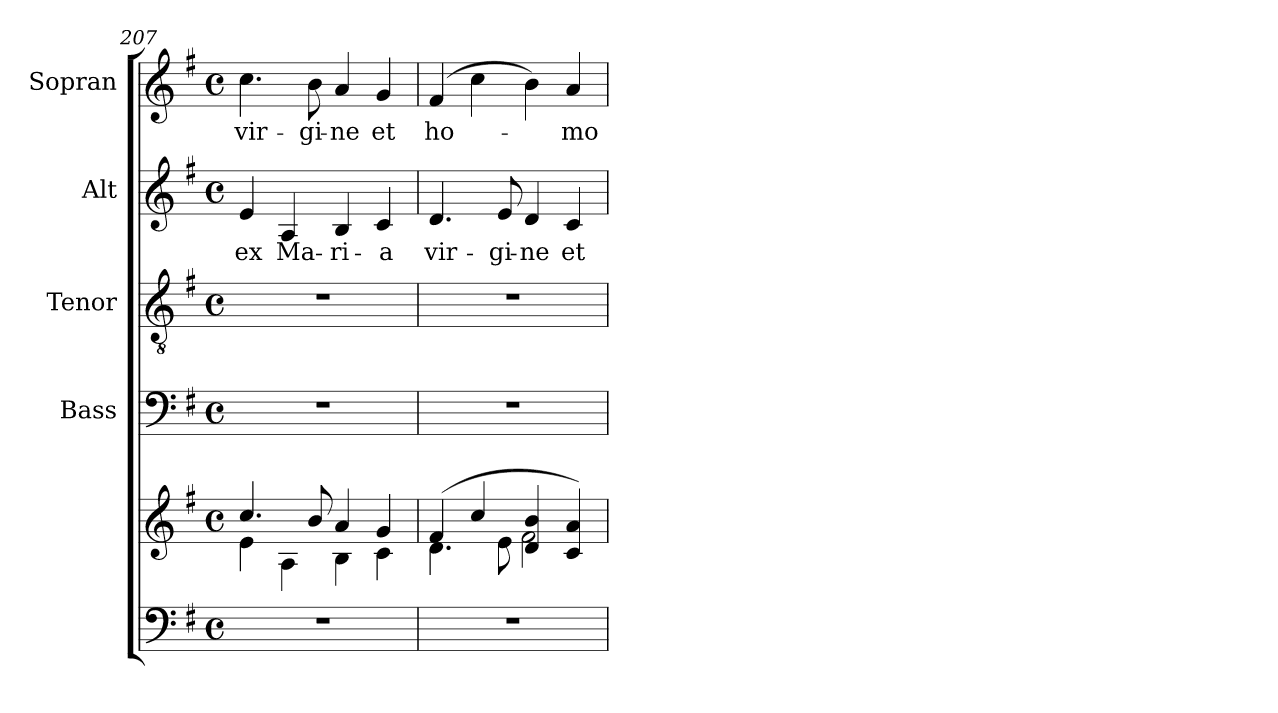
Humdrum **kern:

**kern	**kern	**kern	**kern	**kern	**text	**kern	**text
*part5	*part5	*part4	*part3	*part2	*part2	*part1	*part1
*staff6	*staff5	*staff4	*staff3	*staff2	*staff2	*staff1	*staff1
*	*	*I"Bass	*I"Tenor	*I"Alt	*	*I"Sopran	*
*	*	*I'B.	*I'T.	*I'A.	*	*I'S.	*
*clefF4	*clefG2	*clefF4	*clefGv2	*clefG2	*	*clefG2	*
*k[f#]	*k[f#]	*k[f#]	*k[f#]	*k[f#]	*	*k[f#]	*
*G:	*G:	*G:	*G:	*G:	*	*G:	*
*M4/4	*M4/4	*M4/4	*M4/4	*M4/4	*	*M4/4	*
*met(c)	*met(c)	*met(c)	*met(c)	*met(c)	*	*met(c)	*
=207	=207	=207	=207	=207	=207	=207	=207
*	*^	*	*	*	*	*	*
!	!	!	!	!	!	!LO:LY:b	!	!LO:LY:b
1r	4.cc/	4e\	1r	1r	4e/	ex	4.cc\	vir-
!	!	!	!	!	!	!LO:LY:b	!	!
.	.	4A\	.	.	4A/	Ma-	.	.
!	!	!	!	!	!	!	!	!LO:LY:b
.	8b/	.	.	.	.	.	8b\	-gi-
!	!	!	!	!	!	!LO:LY:b	!	!LO:LY:b
.	4a/	4B\	.	.	4B/	-ri-	4a/	-ne
!	!	!	!	!	!	!LO:LY:b	!	!LO:LY:b
.	4g/	4c\	.	.	4c/	-a	4g/	et
=208	=208	=208	=208	=208	=208	=208	=208	=208
!	!	!	!	!	!	!LO:LY:b	!	!LO:LY:b
1r	(4f#/	4.d\	1r	1r	4.d/	vir-	(4f#/	ho-
.	4cc/	.	.	.	.	.	4cc\	.
!	!	!	!	!	!	!LO:LY:b	!	!
.	.	8e\	.	.	8e/	-gi-	.	.
!	!	!	!	!	!	!LO:LY:b	!	!
.	4d/ 4b/	2f#\	.	.	4d/	-ne	4b\)	.
!	!	!	!	!	!	!LO:LY:b	!	!LO:LY:b
.	4c/ 4a/)	.	.	.	4c/	et	4a/	-mo
*	*v	*v	*	*	*	*	*	*
=	=	=	=	=	=	=	=
*-	*-	*-	*-	*-	*-	*-	*-
